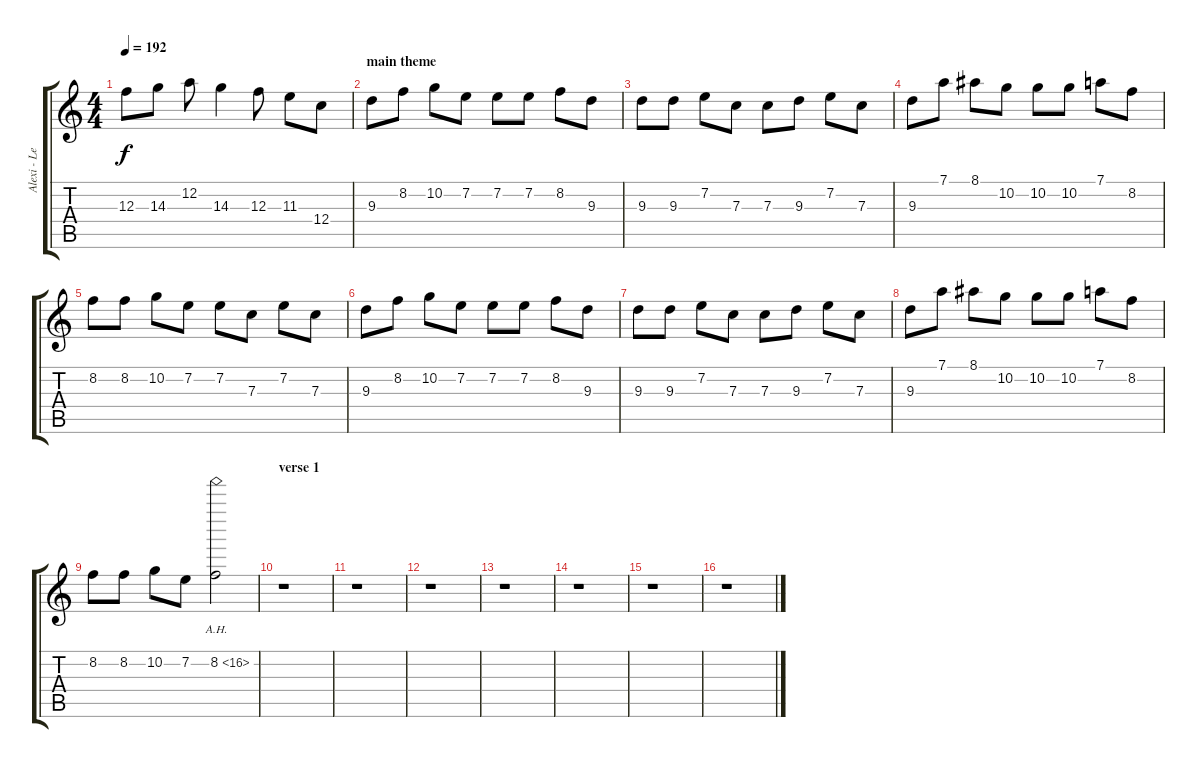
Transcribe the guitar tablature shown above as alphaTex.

\track ("Alexi - Lead" "Alexi - Le") {instrument overdrivenguitar}
\staff {score tabs}
\tuning (D4 A3 F3 C3 G2 D2) {hide}
\ts (4 4)
\tempo 192
\clef g2
\ks c
12.3.8{dy f} 14.3.8 12.2.8 14.3.4 12.3.8 11.3.8 12.4.8 |
\section ("" "main theme")
9.3.8 8.2.8 10.2.8 7.2.8 7.2.8 7.2.8 8.2.8 9.3.8 |
9.3.8 9.3.8 7.2.8 7.3.8 7.3.8 9.3.8 7.2.8 7.3.8 |
9.3.8 7.1.8 8.1.8 10.2.8 10.2.8 10.2.8 7.1.8 8.2.8 |
8.2.8 8.2.8 10.2.8 7.2.8 7.2.8 7.3.8 7.2.8 7.3.8 |
9.3.8 8.2.8 10.2.8 7.2.8 7.2.8 7.2.8 8.2.8 9.3.8 |
9.3.8 9.3.8 7.2.8 7.3.8 7.3.8 9.3.8 7.2.8 7.3.8 |
9.3.8 7.1.8 8.1.8 10.2.8 10.2.8 10.2.8 7.1.8 8.2.8 |
8.2.8 8.2.8 10.2.8 7.2.8 8.2{ah 8}.2 |
\section ("" "verse 1")
r.1 |
r.1 |
r.1 |
r.1 |
r.1 |
r.1 |
r.1
